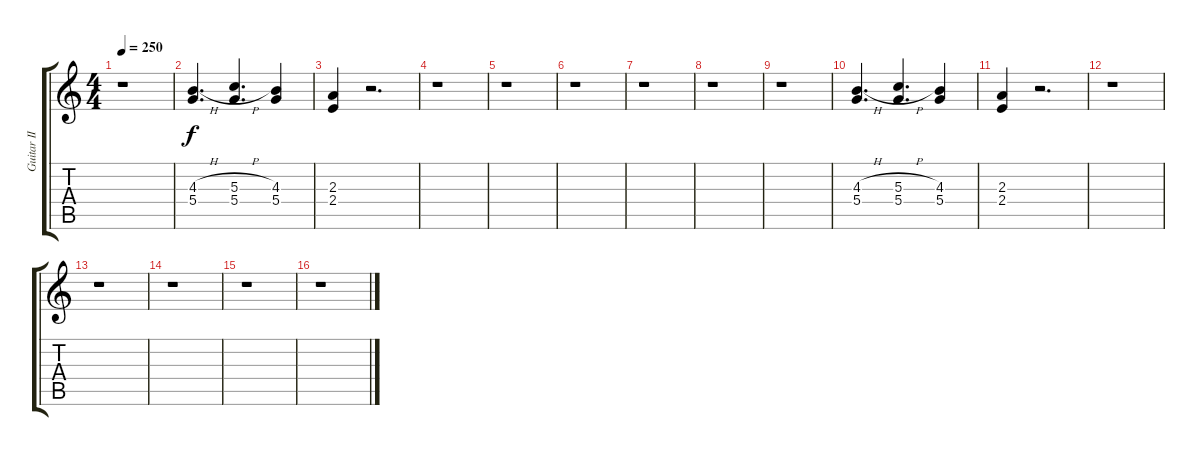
\track ("Guitar II" "Guitar II") {instrument overdrivenguitar}
\staff {score tabs}
\tuning (E4 B3 G3 D3 A2 E2) {hide}
\ts (4 4)
\tempo 250
\clef g2
\ks c
r.1{dy f} |
(4.3{h} 5.4).4{d} (5.3{h} 5.4).4{d} (4.3 5.4).4 |
(2.3 2.4).4 r.2{d} |
r.1 |
r.1 |
r.1 |
r.1 |
r.1 |
r.1 |
(4.3{h} 5.4).4{d} (5.3{h} 5.4).4{d} (4.3 5.4).4 |
(2.3 2.4).4 r.2{d} |
r.1 |
r.1 |
r.1 |
r.1 |
r.1
